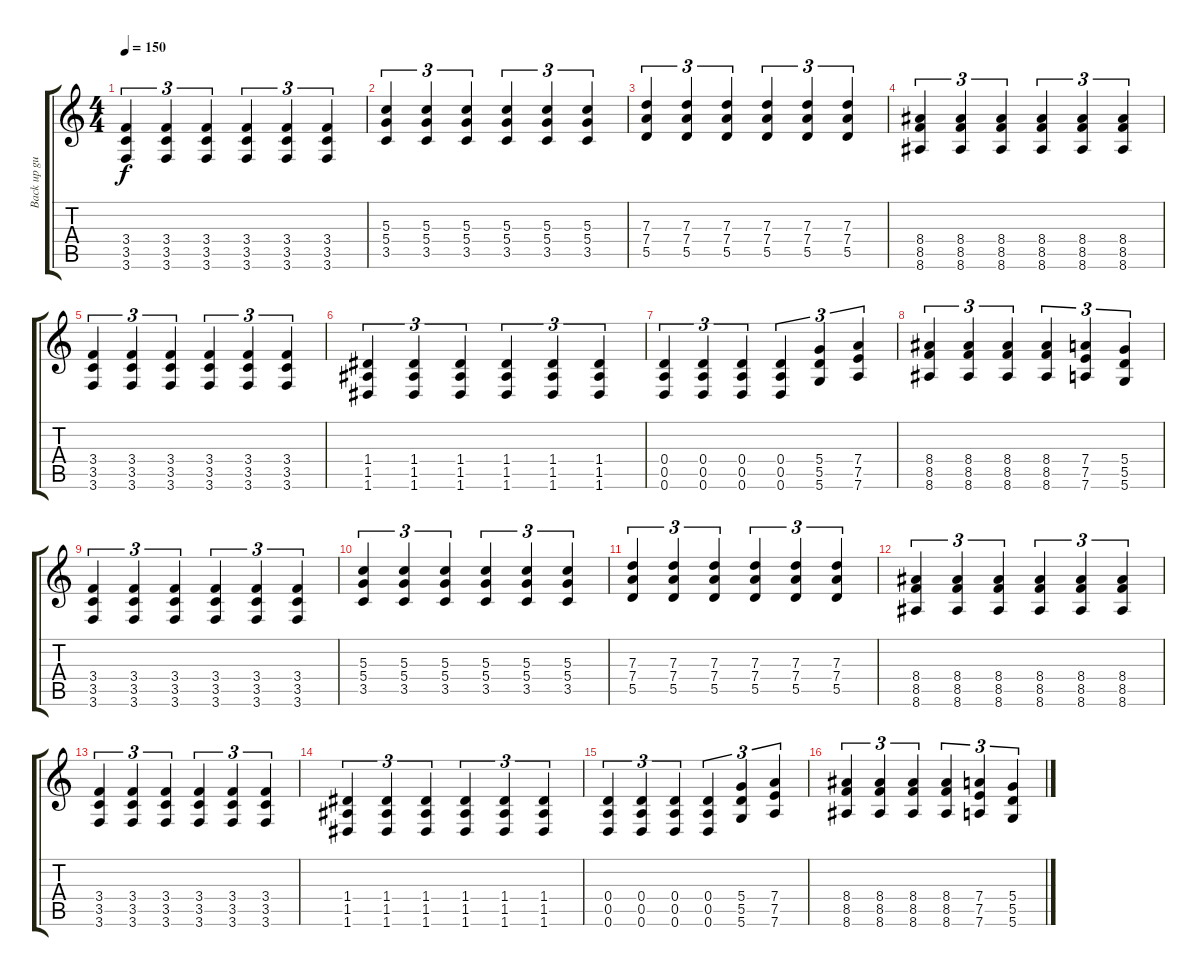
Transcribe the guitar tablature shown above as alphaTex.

\track ("Back up guitar" "Back up gu") {instrument distortionguitar}
\staff {score tabs}
\tuning (E4 B3 G3 D3 A2 D2) {hide}
\ts (4 4)
\tempo 150
\clef g2
\ks c
(3.4 3.5 3.6).4{tu (3 2) dy f} (3.4 3.5 3.6).4{tu (3 2)} (3.4 3.5 3.6).4{tu (3 2)} (3.4 3.5 3.6).4{tu (3 2)} (3.4 3.5 3.6).4{tu (3 2)} (3.4 3.5 3.6).4{tu (3 2)} |
(5.3 5.4 3.5).4{tu (3 2)} (5.3 5.4 3.5).4{tu (3 2)} (5.3 5.4 3.5).4{tu (3 2)} (5.3 5.4 3.5).4{tu (3 2)} (5.3 5.4 3.5).4{tu (3 2)} (5.3 5.4 3.5).4{tu (3 2)} |
(7.3 7.4 5.5).4{tu (3 2)} (7.3 7.4 5.5).4{tu (3 2)} (7.3 7.4 5.5).4{tu (3 2)} (7.3 7.4 5.5).4{tu (3 2)} (7.3 7.4 5.5).4{tu (3 2)} (7.3 7.4 5.5).4{tu (3 2)} |
(8.4 8.5 8.6).4{tu (3 2)} (8.4 8.5 8.6).4{tu (3 2)} (8.4 8.5 8.6).4{tu (3 2)} (8.4 8.5 8.6).4{tu (3 2)} (8.4 8.5 8.6).4{tu (3 2)} (8.4 8.5 8.6).4{tu (3 2)} |
(3.4 3.5 3.6).4{tu (3 2)} (3.4 3.5 3.6).4{tu (3 2)} (3.4 3.5 3.6).4{tu (3 2)} (3.4 3.5 3.6).4{tu (3 2)} (3.4 3.5 3.6).4{tu (3 2)} (3.4 3.5 3.6).4{tu (3 2)} |
(1.4 1.5 1.6).4{tu (3 2)} (1.4 1.5 1.6).4{tu (3 2)} (1.4 1.5 1.6).4{tu (3 2)} (1.4 1.5 1.6).4{tu (3 2)} (1.4 1.5 1.6).4{tu (3 2)} (1.4 1.5 1.6).4{tu (3 2)} |
(0.4 0.5 0.6).4{tu (3 2)} (0.4 0.5 0.6).4{tu (3 2)} (0.4 0.5 0.6).4{tu (3 2)} (0.4 0.5 0.6).4{tu (3 2)} (5.4 5.5 5.6).4{tu (3 2)} (7.4 7.5 7.6).4{tu (3 2)} |
(8.4 8.5 8.6).4{tu (3 2)} (8.4 8.5 8.6).4{tu (3 2)} (8.4 8.5 8.6).4{tu (3 2)} (8.4 8.5 8.6).4{tu (3 2)} (7.4 7.5 7.6).4{tu (3 2)} (5.4 5.5 5.6).4{tu (3 2)} |
(3.4 3.5 3.6).4{tu (3 2)} (3.4 3.5 3.6).4{tu (3 2)} (3.4 3.5 3.6).4{tu (3 2)} (3.4 3.5 3.6).4{tu (3 2)} (3.4 3.5 3.6).4{tu (3 2)} (3.4 3.5 3.6).4{tu (3 2)} |
(5.3 5.4 3.5).4{tu (3 2)} (5.3 5.4 3.5).4{tu (3 2)} (5.3 5.4 3.5).4{tu (3 2)} (5.3 5.4 3.5).4{tu (3 2)} (5.3 5.4 3.5).4{tu (3 2)} (5.3 5.4 3.5).4{tu (3 2)} |
(7.3 7.4 5.5).4{tu (3 2)} (7.3 7.4 5.5).4{tu (3 2)} (7.3 7.4 5.5).4{tu (3 2)} (7.3 7.4 5.5).4{tu (3 2)} (7.3 7.4 5.5).4{tu (3 2)} (7.3 7.4 5.5).4{tu (3 2)} |
(8.4 8.5 8.6).4{tu (3 2)} (8.4 8.5 8.6).4{tu (3 2)} (8.4 8.5 8.6).4{tu (3 2)} (8.4 8.5 8.6).4{tu (3 2)} (8.4 8.5 8.6).4{tu (3 2)} (8.4 8.5 8.6).4{tu (3 2)} |
(3.4 3.5 3.6).4{tu (3 2)} (3.4 3.5 3.6).4{tu (3 2)} (3.4 3.5 3.6).4{tu (3 2)} (3.4 3.5 3.6).4{tu (3 2)} (3.4 3.5 3.6).4{tu (3 2)} (3.4 3.5 3.6).4{tu (3 2)} |
(1.4 1.5 1.6).4{tu (3 2)} (1.4 1.5 1.6).4{tu (3 2)} (1.4 1.5 1.6).4{tu (3 2)} (1.4 1.5 1.6).4{tu (3 2)} (1.4 1.5 1.6).4{tu (3 2)} (1.4 1.5 1.6).4{tu (3 2)} |
(0.4 0.5 0.6).4{tu (3 2)} (0.4 0.5 0.6).4{tu (3 2)} (0.4 0.5 0.6).4{tu (3 2)} (0.4 0.5 0.6).4{tu (3 2)} (5.4 5.5 5.6).4{tu (3 2)} (7.4 7.5 7.6).4{tu (3 2)} |
(8.4 8.5 8.6).4{tu (3 2)} (8.4 8.5 8.6).4{tu (3 2)} (8.4 8.5 8.6).4{tu (3 2)} (8.4 8.5 8.6).4{tu (3 2)} (7.4 7.5 7.6).4{tu (3 2)} (5.4 5.5 5.6).4{tu (3 2)}
